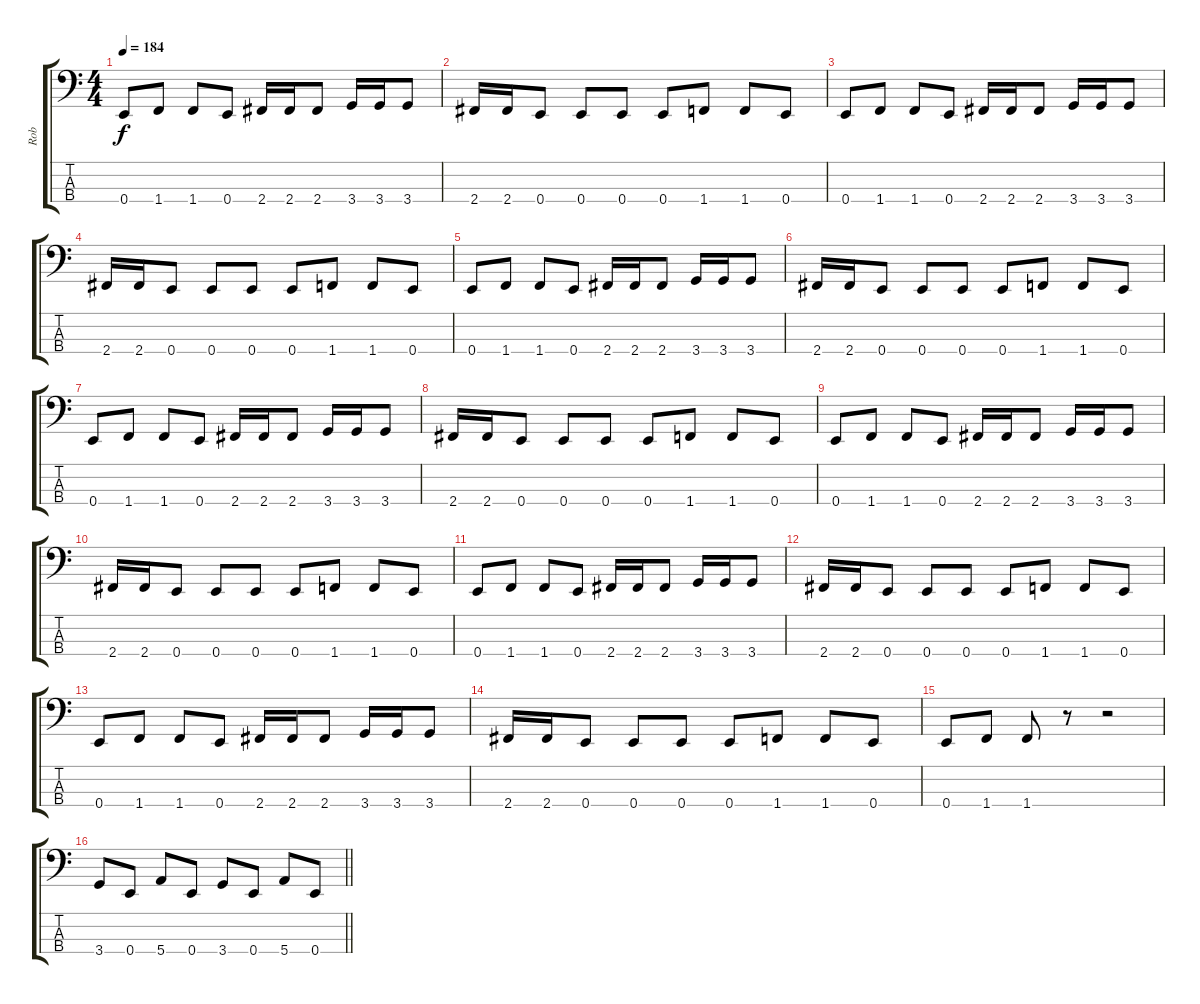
\track ("Rob" "Rob") {instrument electricbassfinger}
\staff {score tabs}
\tuning (G2 D2 A1 E1) {hide}
\ts (4 4)
\tempo 184
\clef f4
\ks c
0.4.8{dy f} 1.4.8 1.4.8 0.4.8 2.4.16 2.4.16 2.4.8 3.4.16 3.4.16 3.4.8 |
2.4.16 2.4.16 0.4.8 0.4.8 0.4.8 0.4.8 1.4.8 1.4.8 0.4.8 |
0.4.8 1.4.8 1.4.8 0.4.8 2.4.16 2.4.16 2.4.8 3.4.16 3.4.16 3.4.8 |
2.4.16 2.4.16 0.4.8 0.4.8 0.4.8 0.4.8 1.4.8 1.4.8 0.4.8 |
0.4.8 1.4.8 1.4.8 0.4.8 2.4.16 2.4.16 2.4.8 3.4.16 3.4.16 3.4.8 |
2.4.16 2.4.16 0.4.8 0.4.8 0.4.8 0.4.8 1.4.8 1.4.8 0.4.8 |
0.4.8 1.4.8 1.4.8 0.4.8 2.4.16 2.4.16 2.4.8 3.4.16 3.4.16 3.4.8 |
2.4.16 2.4.16 0.4.8 0.4.8 0.4.8 0.4.8 1.4.8 1.4.8 0.4.8 |
0.4.8 1.4.8 1.4.8 0.4.8 2.4.16 2.4.16 2.4.8 3.4.16 3.4.16 3.4.8 |
2.4.16 2.4.16 0.4.8 0.4.8 0.4.8 0.4.8 1.4.8 1.4.8 0.4.8 |
0.4.8 1.4.8 1.4.8 0.4.8 2.4.16 2.4.16 2.4.8 3.4.16 3.4.16 3.4.8 |
2.4.16 2.4.16 0.4.8 0.4.8 0.4.8 0.4.8 1.4.8 1.4.8 0.4.8 |
0.4.8 1.4.8 1.4.8 0.4.8 2.4.16 2.4.16 2.4.8 3.4.16 3.4.16 3.4.8 |
2.4.16 2.4.16 0.4.8 0.4.8 0.4.8 0.4.8 1.4.8 1.4.8 0.4.8 |
0.4.8 1.4.8 1.4.8 r.8 r.2 |
\barLineRight lightlight
3.4.8 0.4.8 5.4.8 0.4.8 3.4.8 0.4.8 5.4.8 0.4.8
